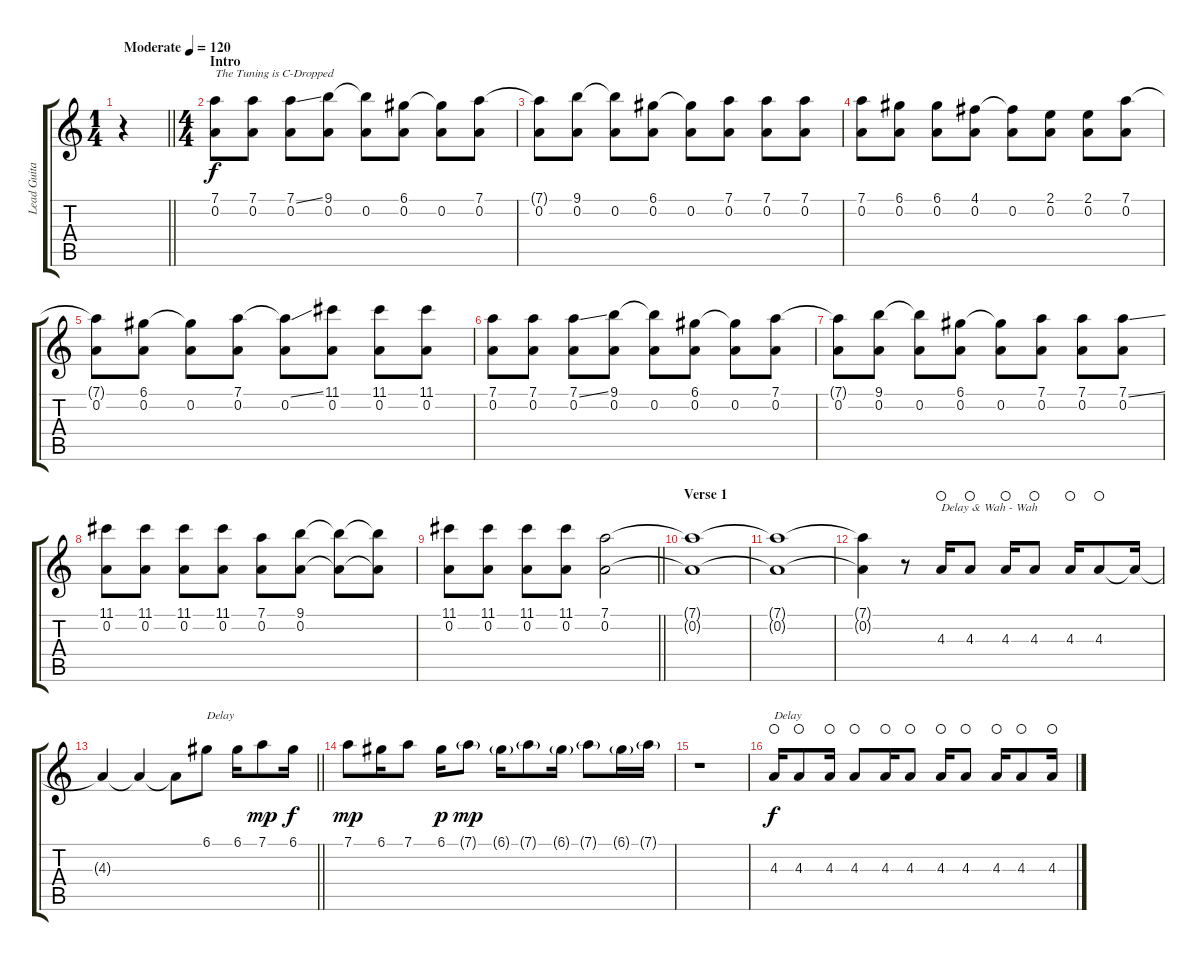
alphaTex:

\track ("Lead Guitar" "Lead Guita") {instrument overdrivenguitar}
\staff {score tabs}
\tuning (D4 A3 F3 C3 G2 C2) {hide}
\ts (1 4)
\tempo (120 "Moderate")
\clef g2
\barLineRight lightlight
\ks c
r.4{dy f instrument overdrivenguitar} |
\ts (4 4)
\section ("" "Intro")
(7.1 0.2).8{txt "The Tuning is C-Dropped"} (7.1 0.2).8 (7.1{ss} 0.2).8 (9.1 0.2).8 (9.1{t} 0.2).8 (6.1 0.2).8 (6.1{t} 0.2).8 (7.1 0.2).8 |
(7.1{t} 0.2).8 (9.1 0.2).8 (9.1{t} 0.2).8 (6.1 0.2).8 (6.1{t} 0.2).8 (7.1 0.2).8 (7.1 0.2).8 (7.1 0.2).8 |
(7.1 0.2).8 (6.1 0.2).8 (6.1 0.2).8 (4.1 0.2).8 (4.1{t} 0.2).8 (2.1 0.2).8 (2.1 0.2).8 (7.1 0.2).8 |
(7.1{t} 0.2).8 (6.1 0.2).8 (6.1{t} 0.2).8 (7.1 0.2).8 (7.1{ss t} 0.2).8 (11.1 0.2).8 (11.1 0.2).8 (11.1 0.2).8 |
(7.1 0.2).8 (7.1 0.2).8 (7.1{ss} 0.2).8 (9.1 0.2).8 (9.1{t} 0.2).8 (6.1 0.2).8 (6.1{t} 0.2).8 (7.1 0.2).8 |
(7.1{t} 0.2).8 (9.1 0.2).8 (9.1{t} 0.2).8 (6.1 0.2).8 (6.1{t} 0.2).8 (7.1 0.2).8 (7.1 0.2).8 (7.1{ss} 0.2).8 |
(11.1 0.2).8 (11.1 0.2).8 (11.1 0.2).8 (11.1 0.2).8 (7.1 0.2).8 (9.1 0.2).8 (9.1{t} 0.2{t}).8 (9.1{t} 0.2{t}).8 |
\barLineRight lightlight
(11.1 0.2).8 (11.1 0.2).8 (11.1 0.2).8 (11.1 0.2).8 (7.1 0.2).2{volume 8} |
\section ("" "Verse 1")
(7.1{t} 0.2{t}).1 |
(7.1{t} 0.2{t}).1 |
(7.1{t} 0.2{t}).4 r.8 4.3.16{txt "Delay & Wah - Wah" volume 14 waho} 4.3.8{waho} 4.3.16{volume 2 waho} 4.3.8{waho} 4.3.16{waho} 4.3.8{waho} 4.3{t}.16 |
\barLineRight lightlight
4.3{t}.4 4.3{t}.4 4.3{t}.8 6.1.8{txt "Delay" volume 14} 6.1.16 7.1.8{dy mp} 6.1.16{dy f} |
7.1.8{dy mp volume 0} 6.1.16 7.1.8 6.1.16{dy p} 7.1{g}.8{dy mp} 6.1{g}.16 7.1{g}.8 6.1{g}.16 7.1{g}.8 6.1{g}.16 7.1{g}.16 |
r.1 |
4.3.16{txt "Delay" dy f volume 13 waho} 4.3.8{waho} 4.3.16{volume 2 waho} 4.3.8{waho} 4.3.16{waho} 4.3.8{waho} 4.3.16{waho} 4.3.8{waho} 4.3.16{waho} 4.3.8{waho} 4.3.16{waho}
